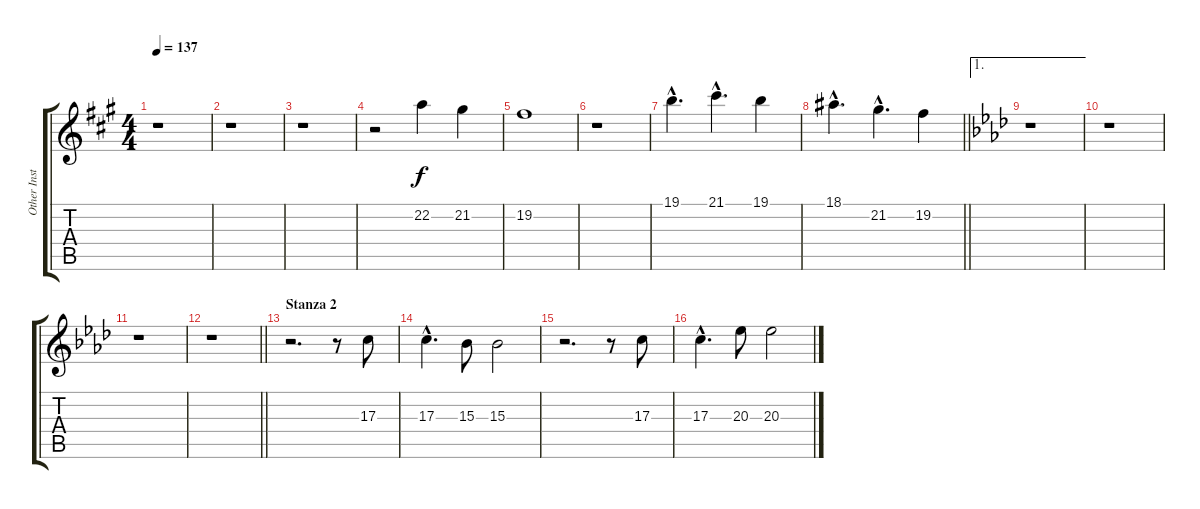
\track ("Other Inst." "Other Inst") {instrument tubularbells}
\staff {score tabs}
\tuning (E4 B3 G3 D3 A2 E2) {hide}
\ts (4 4)
\tempo 137
\clef g2
\ks a
r.1{dy f} |
r.1 |
r.1 |
r.2 22.2.4 21.2.4 |
19.2.1 |
r.1 |
19.1{hac}.4{d} 21.1{hac}.4{d} 19.1.4 |
\barLineRight lightlight
18.1{hac}.4{d} 21.2{hac}.4{d} 19.2.4 |
\ae 1
\ks ab
r.1 |
r.1 |
r.1 |
\barLineRight lightlight
r.1 |
\section ("" "Stanza 2")
r.2{d} r.8 17.3.8 |
17.3{hac}.4{d} 15.3.8 15.3.2 |
r.2{d} r.8 17.3.8 |
17.3{hac}.4{d} 20.3.8 20.3.2
